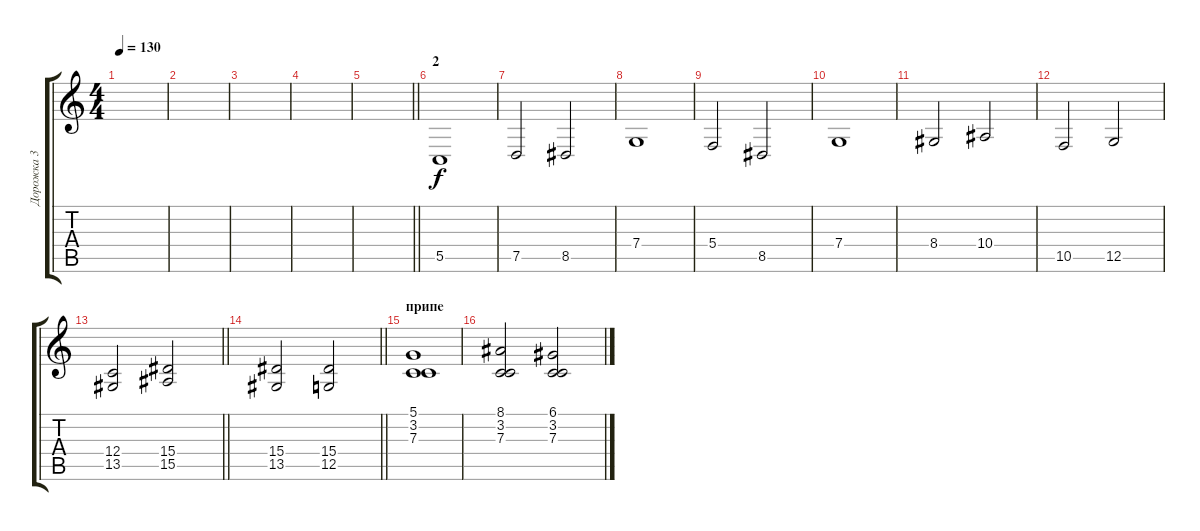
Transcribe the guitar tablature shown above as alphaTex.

\track ("Дорожка 3" "Дорожка 3") {instrument stringensemble1}
\staff {score tabs}
\tuning (D4 A3 F3 C3 G2 C2) {hide}
\ts (4 4)
\tempo 130
\clef g2
\ks c
|
|
|
|
\barLineRight lightlight
|
\section ("" "2")
5.5.1{instrument churchorgan} |
7.5.2 8.5.2 |
7.4.1 |
5.4.2 8.5.2 |
7.4.1 |
8.4.2 10.4.2 |
10.5.2 12.5.2 |
\barLineRight lightlight
(12.4 13.5).2 (15.4 15.5).2 |
\barLineRight lightlight
(15.4 13.5).2 (15.4 12.5).2 |
\section ("" "припе")
(5.1 3.2 7.3).1{instrument stringensemble1} |
(8.1 3.2 7.3).2 (6.1 3.2 7.3).2
